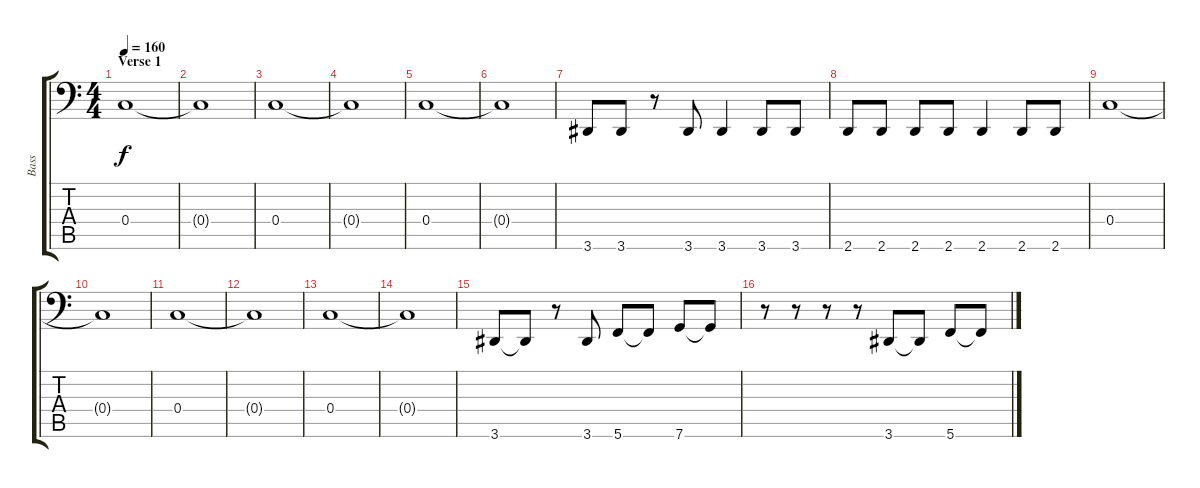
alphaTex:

\track ("Bass" "Bass") {instrument electricbassfinger}
\staff {score tabs}
\tuning (D3 A2 F2 C2 G1 C1) {hide}
\ts (4 4)
\section ("" "Verse 1")
\tempo 160
\clef f4
\ks c
0.4.1{dy f instrument electricbassfinger} |
0.4{t}.1 |
0.4.1 |
0.4{t}.1 |
0.4.1 |
0.4{t}.1 |
3.6.8 3.6.8 r.8 3.6.8 3.6.4 3.6.8 3.6.8 |
2.6.8 2.6.8 2.6.8 2.6.8 2.6.4 2.6.8 2.6.8 |
0.4.1 |
0.4{t}.1 |
0.4.1 |
0.4{t}.1 |
0.4.1 |
0.4{t}.1 |
3.6.8{volume 16 instrument electricbasspick} 3.6{t}.8 r.8 3.6.8 5.6.8 5.6{t}.8 7.6.8 7.6{t}.8 |
r.8 r.8 r.8 r.8 3.6.8 3.6{t}.8 5.6.8 5.6{t}.8
